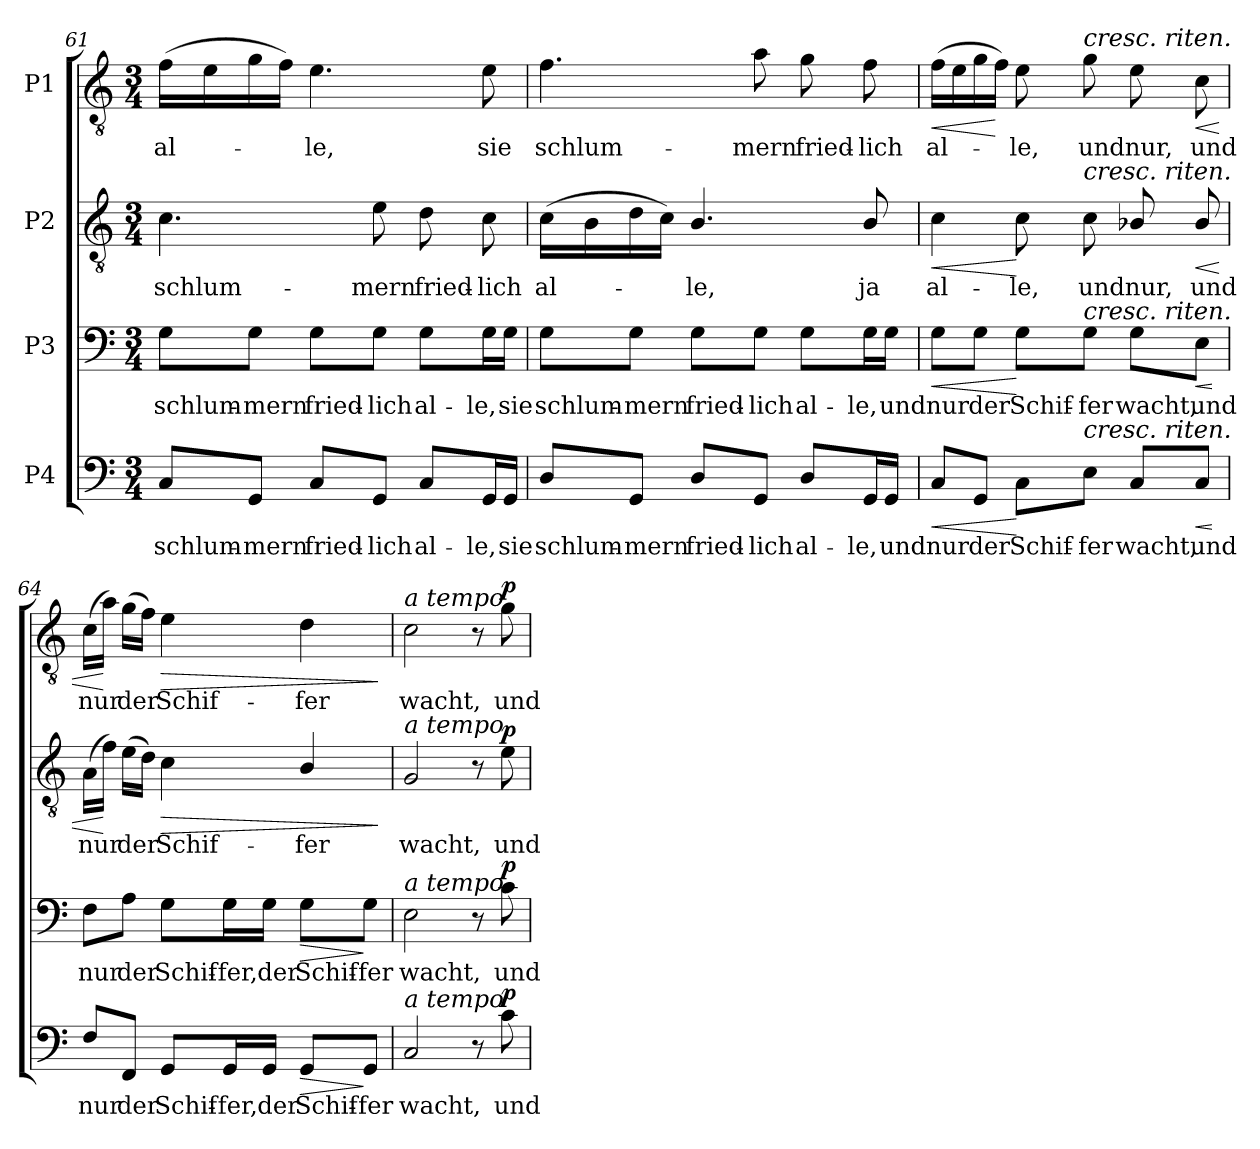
**kern	**text	**dynam	**kern	**text	**dynam	**kern	**text	**dynam	**kern	**text	**dynam
*part4	*part4	*part4	*part3	*part3	*part3	*part2	*part2	*part2	*part1	*part1	*part1
*staff4	*staff4	*staff4	*staff3	*staff3	*staff3	*staff2	*staff2	*staff2	*staff1	*staff1	*staff1
*I"P4	*	*	*I"P3	*	*	*I"P2	*	*	*I"P1	*	*
*clefF4	*	*	*clefF4	*	*	*clefGv2	*	*	*clefGv2	*	*
*	*	*	*	*	*	*ITrd7c12	*	*	*ITrd7c12	*	*
*k[]	*	*	*k[]	*	*	*k[]	*	*	*k[]	*	*
*C:	*	*	*C:	*	*	*C:	*	*	*C:	*	*
*M3/4	*	*	*M3/4	*	*	*M3/4	*	*	*M3/4	*	*
=61	=61	=61	=61	=61	=61	=61	=61	=61	=61	=61	=61
!	!LO:LY:b:color=#000000	!	!	!	!	!	!	!	!	!	!
!	!	!	!	!LO:LY:b:color=#000000	!	!	!	!	!	!	!
!	!	!	!	!	!	!	!LO:LY:b:color=#000000	!	!	!	!
!	!	!	!	!	!	!	!	!	!	!LO:LY:b:color=#000000	!
8Ci/L	schlum-	.	8Gi\L	schlum-	.	4.Ci\	schlum-	.	(16Fi\LL	al-	.
.	.	.	.	.	.	.	.	.	16Ei\	.	.
!	!LO:LY:b:color=#000000	!	!	!	!	!	!	!	!	!	!
!	!	!	!	!LO:LY:b:color=#000000	!	!	!	!	!	!	!
8GGi/J	-mern	.	8Gi\J	-mern	.	.	.	.	16Gi\	.	.
.	.	.	.	.	.	.	.	.	16Fi\JJ)	.	.
!	!LO:LY:b:color=#000000	!	!	!	!	!	!	!	!	!	!
!	!	!	!	!LO:LY:b:color=#000000	!	!	!	!	!	!	!
!	!	!	!	!	!	!	!	!	!	!LO:LY:b:color=#000000	!
8Ci/L	fried-	.	8Gi\L	fried-	.	.	.	.	4.Ei\	-le,	.
!	!LO:LY:b:color=#000000	!	!	!	!	!	!	!	!	!	!
!	!	!	!	!LO:LY:b:color=#000000	!	!	!	!	!	!	!
!	!	!	!	!	!	!	!LO:LY:b:color=#000000	!	!	!	!
8GGi/J	-lich	.	8Gi\J	-lich	.	8Ei\	-mern	.	.	.	.
!	!LO:LY:b:color=#000000	!	!	!	!	!	!	!	!	!	!
!	!	!	!	!LO:LY:b:color=#000000	!	!	!	!	!	!	!
!	!	!	!	!	!	!	!LO:LY:b:color=#000000	!	!	!	!
8Ci/L	al-	.	8Gi\L	al-	.	8Di\	fried-	.	.	.	.
!	!LO:LY:b:color=#000000	!	!	!	!	!	!	!	!	!	!
!	!	!	!	!LO:LY:b:color=#000000	!	!	!	!	!	!	!
!	!	!	!	!	!	!	!LO:LY:b:color=#000000	!	!	!	!
!	!	!	!	!	!	!	!	!	!	!LO:LY:b:color=#000000	!
16GGi/L	-le,	.	16Gi\L	-le,	.	8Ci\	-lich	.	8Ei\	sie	.
!	!LO:LY:b:color=#000000	!	!	!	!	!	!	!	!	!	!
!	!	!	!	!LO:LY:b:color=#000000	!	!	!	!	!	!	!
16GGi/JJ	sie	.	16Gi\JJ	sie	.	.	.	.	.	.	.
!!LO:PB:g=z
=62	=62	=62	=62	=62	=62	=62	=62	=62	=62	=62	=62
!	!LO:LY:b:color=#000000	!	!	!	!	!	!	!	!	!	!
!	!	!	!	!LO:LY:b:color=#000000	!	!	!	!	!	!	!
!	!	!	!	!	!	!	!LO:LY:b:color=#000000	!	!	!	!
!	!	!	!	!	!	!	!	!	!	!LO:LY:b:color=#000000	!
8Di/L	schlum-	.	8Gi\L	schlum-	.	(16Ci\LL	al-	.	4.Fi\	schlum-	.
.	.	.	.	.	.	16BBi\	.	.	.	.	.
!	!LO:LY:b:color=#000000	!	!	!	!	!	!	!	!	!	!
!	!	!	!	!LO:LY:b:color=#000000	!	!	!	!	!	!	!
8GGi/J	-mern	.	8Gi\J	-mern	.	16Di\	.	.	.	.	.
.	.	.	.	.	.	16Ci\JJ)	.	.	.	.	.
!	!LO:LY:b:color=#000000	!	!	!	!	!	!	!	!	!	!
!	!	!	!	!LO:LY:b:color=#000000	!	!	!	!	!	!	!
!	!	!	!	!	!	!	!LO:LY:b:color=#000000	!	!	!	!
8Di/L	fried-	.	8Gi\L	fried-	.	4.BBi/	-le,	.	.	.	.
!	!LO:LY:b:color=#000000	!	!	!	!	!	!	!	!	!	!
!	!	!	!	!LO:LY:b:color=#000000	!	!	!	!	!	!	!
!	!	!	!	!	!	!	!	!	!	!LO:LY:b:color=#000000	!
8GGi/J	-lich	.	8Gi\J	-lich	.	.	.	.	8Ai\	-mern	.
!	!LO:LY:b:color=#000000	!	!	!	!	!	!	!	!	!	!
!	!	!	!	!LO:LY:b:color=#000000	!	!	!	!	!	!	!
!	!	!	!	!	!	!	!	!	!	!LO:LY:b:color=#000000	!
8Di/L	al-	.	8Gi\L	al-	.	.	.	.	8Gi\	fried-	.
!	!LO:LY:b:color=#000000	!	!	!	!	!	!	!	!	!	!
!	!	!	!	!LO:LY:b:color=#000000	!	!	!	!	!	!	!
!	!	!	!	!	!	!	!LO:LY:b:color=#000000	!	!	!	!
!	!	!	!	!	!	!	!	!	!	!LO:LY:b:color=#000000	!
16GGi/L	-le,	.	16Gi\L	-le,	.	8BBi/	ja	.	8Fi\	-lich	.
!	!LO:LY:b:color=#000000	!	!	!	!	!	!	!	!	!	!
!	!	!	!	!LO:LY:b:color=#000000	!	!	!	!	!	!	!
16GGi/JJ	und	.	16Gi\JJ	und	.	.	.	.	.	.	.
=63	=63	=63	=63	=63	=63	=63	=63	=63	=63	=63	=63
!	!LO:LY:b:color=#000000	!LO:HP:b	!	!	!	!	!	!	!	!	!
!	!	!	!	!LO:LY:b:color=#000000	!LO:HP:b	!	!	!	!	!	!
!	!	!	!	!	!	!	!LO:LY:b:color=#000000	!LO:HP:b	!	!	!
!	!	!	!	!	!	!	!	!	!	!LO:LY:b:color=#000000	!LO:HP:b
8Ci/L	nur	<	8Gi\L	nur	<	4Ci\	al-	<	(16Fi\LL	al-	<
.	.	.	.	.	.	.	.	.	16Ei\	.	.
!	!LO:LY:b:color=#000000	!	!	!	!	!	!	!	!	!	!
!	!	!	!	!LO:LY:b:color=#000000	!	!	!	!	!	!	!
8GGi/J	der	.	8Gi\J	der	.	.	.	.	16Gi\	.	.
.	.	.	.	.	.	.	.	.	16Fi\JJ)	.	[
!	!LO:LY:b:color=#000000	!	!	!	!	!	!	!	!	!	!
!	!	!	!	!LO:LY:b:color=#000000	!	!	!	!	!	!	!
!	!	!	!	!	!	!	!LO:LY:b:color=#000000	!	!	!	!
!	!	!	!	!	!	!	!	!	!	!LO:LY:b:color=#000000	!
8Ci\L	Schif-	[	8Gi\L	Schif-	[	8Ci\	-le,	[	8Ei\	-le,	.
!	!LO:LY:b:color=#000000	!	!	!	!	!	!	!	!	!	!
!	!	!	!	!LO:LY:b:color=#000000	!	!	!	!	!	!	!
!	!	!	!	!	!	!	!LO:LY:b:color=#000000	!	!	!	!
!	!	!	!	!	!	!	!	!	!LO:TX:a:i:t=cresc. riten.	!	!
!	!	!	!	!	!	!LO:TX:a:i:t=cresc. riten.	!	!	!	!	!
!	!	!	!LO:TX:a:i:t=cresc. riten.	!	!	!	!	!	!	!	!
!LO:TX:a:i:t=cresc. riten.	!	!	!	!	!	!	!	!	!	!	!
!	!	!	!	!	!	!	!	!	!	!LO:LY:b:color=#000000	!
8Ei\J	-fer	.	8Gi\J	-fer	.	8Ci\	und	.	8Gi\	und	.
!	!LO:LY:b:color=#000000	!	!	!	!	!	!	!	!	!	!
!	!	!	!	!LO:LY:b:color=#000000	!	!	!	!	!	!	!
!	!	!	!	!	!	!	!LO:LY:b:color=#000000	!	!	!	!
!	!	!	!	!	!	!	!	!	!	!LO:LY:b:color=#000000	!
8Ci/L	wacht,	.	8Gi\L	wacht,	.	8BB-Xi/	nur,	.	8Ei\	nur,	.
!	!LO:LY:b:color=#000000	!LO:HP:b	!	!	!	!	!	!	!	!	!
!	!	!	!	!LO:LY:b:color=#000000	!LO:HP:b	!	!	!	!	!	!
!	!	!	!	!	!	!	!LO:LY:b:color=#000000	!LO:HP:b	!	!	!
!	!	!	!	!	!	!	!	!	!	!LO:LY:b:color=#000000	!LO:HP:b
8Ci/J	und	<	8Ei\J	und	<	8BB-i/	und	<	8Ci\	und	<
.	.	[	.	.	[	.	.	.	.	.	.
=64	=64	=64	=64	=64	=64	=64	=64	=64	=64	=64	=64
!	!LO:LY:b:color=#000000	!	!	!	!	!	!	!	!	!	!
!	!	!	!	!LO:LY:b:color=#000000	!	!	!	!	!	!	!
!	!	!	!	!	!	!	!LO:LY:b:color=#000000	!	!	!	!
!	!	!	!	!	!	!	!	!	!	!LO:LY:b:color=#000000	!
8Fi/L	nur	.	8Fi\L	nur	.	(16AAi\LL	nur	.	(16Ci\LL	nur	.
.	.	.	.	.	.	16Fi\JJ)	.	[	16Ai\JJ)	.	[
!	!LO:LY:b:color=#000000	!	!	!	!	!	!	!	!	!	!
!	!	!	!	!LO:LY:b:color=#000000	!	!	!	!	!	!	!
!	!	!	!	!	!	!	!LO:LY:b:color=#000000	!	!	!	!
!	!	!	!	!	!	!	!	!	!	!LO:LY:b:color=#000000	!
8FFi/J	der	.	8Ai\J	der	.	(16Ei\LL	der	.	(16Gi\LL	der	.
.	.	.	.	.	.	16Di\JJ)	.	.	16Fi\JJ)	.	.
!	!LO:LY:b:color=#000000	!	!	!	!	!	!	!	!	!	!
!	!	!	!	!LO:LY:b:color=#000000	!	!	!	!	!	!	!
!	!	!	!	!	!	!	!LO:LY:b:color=#000000	!LO:HP:b	!	!	!
!	!	!	!	!	!	!	!	!	!	!LO:LY:b:color=#000000	!LO:HP:b
8GGi/L	Schif-	.	8Gi\L	Schif-	.	4Ci\	Schif-	>	4Ei\	Schif-	>
!	!LO:LY:b:color=#000000	!	!	!	!	!	!	!	!	!	!
!	!	!	!	!LO:LY:b:color=#000000	!	!	!	!	!	!	!
16GGi/L	-fer,	.	16Gi\L	-fer,	.	.	.	.	.	.	.
!	!LO:LY:b:color=#000000	!	!	!	!	!	!	!	!	!	!
!	!	!	!	!LO:LY:b:color=#000000	!	!	!	!	!	!	!
16GGi/JJ	der	.	16Gi\JJ	der	.	.	.	.	.	.	.
!	!LO:LY:b:color=#000000	!LO:HP:b	!	!	!	!	!	!	!	!	!
!	!	!	!	!LO:LY:b:color=#000000	!LO:HP:b	!	!	!	!	!	!
!	!	!	!	!	!	!	!LO:LY:b:color=#000000	!	!	!	!
!	!	!	!	!	!	!	!	!	!	!LO:LY:b:color=#000000	!
8GGi/L	Schif-	>	8Gi\L	Schif-	>	4BBi/	-fer	.	4Di\	-fer	.
!	!LO:LY:b:color=#000000	!	!	!	!	!	!	!	!	!	!
!	!	!	!	!LO:LY:b:color=#000000	!	!	!	!	!	!	!
8GGi/J	-fer	]	8Gi\J	-fer	]	.	.	.	.	.	.
.	.	.	.	.	.	.	.	]	.	.	]
!!LO:LB:g=z
=65	=65	=65	=65	=65	=65	=65	=65	=65	=65	=65	=65
!	!LO:LY:b:color=#000000	!	!	!	!	!	!	!	!	!	!
!	!	!	!	!LO:LY:b:color=#000000	!	!	!	!	!	!	!
!	!	!	!	!	!	!	!LO:LY:b:color=#000000	!	!	!	!
!	!	!	!	!	!	!	!	!	!LO:TX:a:i:t=a tempo	!	!
!	!	!	!	!	!	!LO:TX:a:i:t=a tempo	!	!	!	!	!
!	!	!	!LO:TX:a:i:t=a tempo	!	!	!	!	!	!	!	!
!LO:TX:a:i:t=a tempo	!	!	!	!	!	!	!	!	!	!	!
!	!	!	!	!	!	!	!	!	!	!LO:LY:b:color=#000000	!
2Ci/	wacht,	.	2Ei\	wacht,	.	2GGi/	wacht,	.	2Ci\	wacht,	.
8r	.	.	8r	.	.	8r	.	.	8r	.	.
!	!LO:LY:b:color=#000000	!	!	!	!	!	!	!	!	!	!
!	!	!	!	!LO:LY:b:color=#000000	!	!	!	!	!	!	!
!	!	!	!	!	!	!	!LO:LY:b:color=#000000	!	!	!	!
!	!	!	!	!	!	!	!	!	!	!LO:LY:b:color=#000000	!
8ci\	und	p	8ci\	und	p	8Ei\	und	p	8Gi\	und	p
=	=	=	=	=	=	=	=	=	=	=	=
*-	*-	*-	*-	*-	*-	*-	*-	*-	*-	*-	*-
